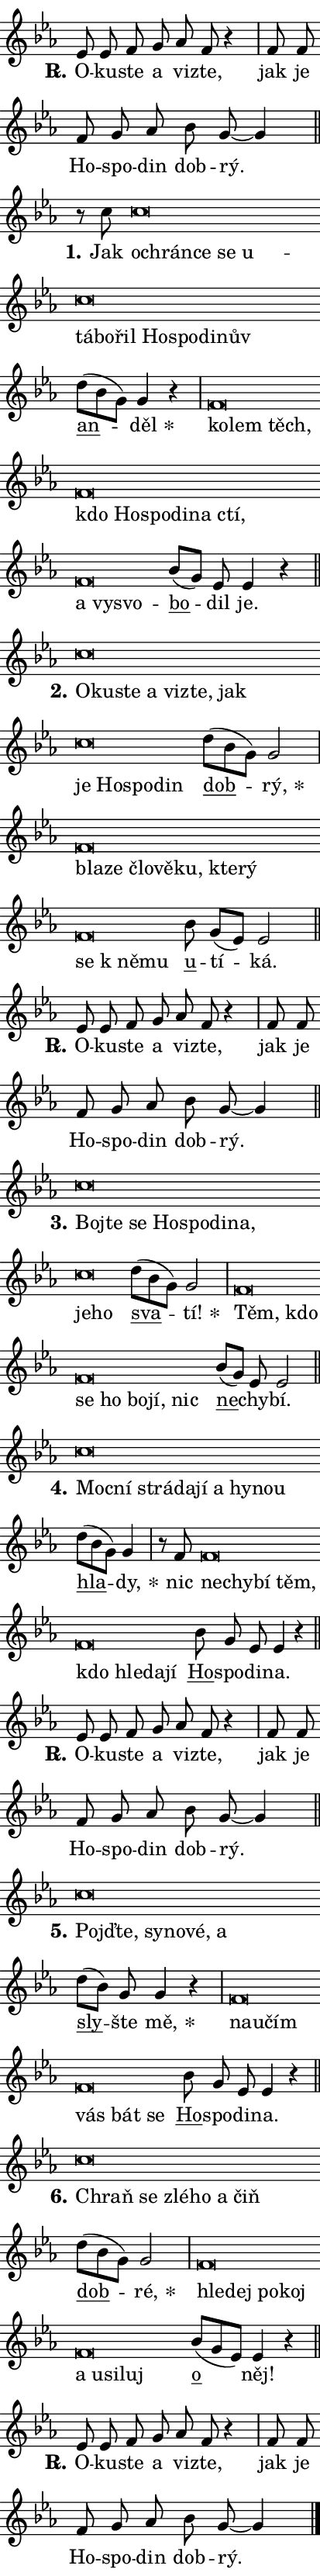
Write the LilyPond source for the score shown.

\version "2.22.1"
\header { tagline = "" }
\paper {
  indent = 0\cm
  top-margin = 0\cm
  right-margin = 0\cm
  bottom-margin = 0\cm
  left-margin = 0\cm
  paper-width = 7\cm
  page-breaking = #ly:one-page-breaking
  system-system-spacing.basic-distance = #11
  score-system-spacing.basic-distance = #11
  ragged-last = ##f
}


%% Author: Thomas Morley
%% https://lists.gnu.org/archive/html/lilypond-user/2020-05/msg00002.html
#(define (line-position grob)
"Returns position of @var[grob} in current system:
   @code{'start}, if at first time-step
   @code{'end}, if at last time-step
   @code{'middle} otherwise
"
  (let* ((col (ly:item-get-column grob))
         (ln (ly:grob-object col 'left-neighbor))
         (rn (ly:grob-object col 'right-neighbor))
         (col-to-check-left (if (ly:grob? ln) ln col))
         (col-to-check-right (if (ly:grob? rn) rn col))
         (break-dir-left
           (and
             (ly:grob-property col-to-check-left 'non-musical #f)
             (ly:item-break-dir col-to-check-left)))
         (break-dir-right
           (and
             (ly:grob-property col-to-check-right 'non-musical #f)
             (ly:item-break-dir col-to-check-right))))
        (cond ((eqv? 1 break-dir-left) 'start)
              ((eqv? -1 break-dir-right) 'end)
              (else 'middle))))

#(define (tranparent-at-line-position vctor)
  (lambda (grob)
  "Relying on @code{line-position} select the relevant enry from @var{vctor}.
Used to determine transparency,"
    (case (line-position grob)
      ((end) (not (vector-ref vctor 0)))
      ((middle) (not (vector-ref vctor 1)))
      ((start) (not (vector-ref vctor 2))))))

noteHeadBreakVisibility =
#(define-music-function (break-visibility)(vector?)
"Makes @code{NoteHead}s transparent relying on @var{break-visibility}"
#{
  \override NoteHead.transparent =
    #(tranparent-at-line-position break-visibility)
#})

#(define delete-ledgers-for-transparent-note-heads
  (lambda (grob)
    "Reads whether a @code{NoteHead} is transparent.
If so this @code{NoteHead} is removed from @code{'note-heads} from
@var{grob}, which is supposed to be @code{LedgerLineSpanner}.
As a result ledgers are not printed for this @code{NoteHead}"
    (let* ((nhds-array (ly:grob-object grob 'note-heads))
           (nhds-list
             (if (ly:grob-array? nhds-array)
                 (ly:grob-array->list nhds-array)
                 '()))
           ;; Relies on the transparent-property being done before
           ;; Staff.LedgerLineSpanner.after-line-breaking is executed.
           ;; This is fragile ...
           (to-keep
             (remove
               (lambda (nhd)
                 (ly:grob-property nhd 'transparent #f))
               nhds-list)))
      ;; TODO find a better method to iterate over grob-arrays, similiar
      ;; to filter/remove etc for lists
      ;; For now rebuilt from scratch
      (set! (ly:grob-object grob 'note-heads)  '())
      (for-each
        (lambda (nhd)
          (ly:pointer-group-interface::add-grob grob 'note-heads nhd))
        to-keep))))

hideNotes = {
  \noteHeadBreakVisibility #begin-of-line-visible
}
unHideNotes = {
  \noteHeadBreakVisibility #all-visible
}

% work-around for resetting accidentals
% https://lilypond.org/doc/v2.23/Documentation/notation/displaying-rhythms#unmetered-music
cadenzaMeasure = {
  \cadenzaOff
  \partial 1024 s1024
  \cadenzaOn
}

#(define-markup-command (accent layout props text) (markup?)
  "Underline accented syllable"
  (interpret-markup layout props
    #{\markup \override #'(offset . 4.3) \underline { #text }#}))

responsum = \markup \concat {
  "R" \hspace #-1.05 \path #0.1 #'((moveto 0 0.07) (lineto 0.9 0.8)) \hspace #0.05 "."
}

\layout {
    \context {
        \Staff
        \remove "Time_signature_engraver"
        \override LedgerLineSpanner.after-line-breaking = #delete-ledgers-for-transparent-note-heads
    }
    \context {
        \Voice {
            \override NoteHead.output-attributes = #'((class . "notehead"))
            \override Hairpin.height = #0.55
        }
    }
    \context {
        \Lyrics {
            \override StanzaNumber.output-attributes = #'((class . "stanzanumber"))
            \override LyricSpace.minimum-distance = #0.9
            \override LyricText.font-name = #"TeX Gyre Schola"
            \override LyricText.font-size = 1
            \override StanzaNumber.font-name = #"TeX Gyre Schola Bold"
            \override StanzaNumber.font-size = 1
        }
    }
}

% magnetic-lyrics.ily
%
%   written by
%     Jean Abou Samra <jean@abou-samra.fr>
%     Werner Lemberg <wl@gnu.org>
%
%   adapted by
%     Jiri Hon <jiri.hon@gmail.com>
%
% Version 2022-Apr-15

% https://www.mail-archive.com/lilypond-user@gnu.org/msg149350.html

#(define (Left_hyphen_pointer_engraver context)
   "Collect syllable-hyphen-syllable occurrences in lyrics and store
them in properties.  This engraver only looks to the left.  For
example, if the lyrics input is @code{foo -- bar}, it does the
following.

@itemize @bullet
@item
Set the @code{text} property of the @code{LyricHyphen} grob between
@q{foo} and @q{bar} to @code{foo}.

@item
Set the @code{left-hyphen} property of the @code{LyricText} grob with
text @q{foo} to the @code{LyricHyphen} grob between @q{foo} and
@q{bar}.
@end itemize

Use this auxiliary engraver in combination with the
@code{lyric-@/text::@/apply-@/magnetic-@/offset!} hook."
   (let ((hyphen #f)
         (text #f))
     (make-engraver
      (acknowledgers
       ((lyric-syllable-interface engraver grob source-engraver)
        (set! text grob)))
      (end-acknowledgers
       ((lyric-hyphen-interface engraver grob source-engraver)
        ;(when (not (grob::has-interface grob 'lyric-space-interface))
          (set! hyphen grob)));)
      ((stop-translation-timestep engraver)
       (when (and text hyphen)
         (ly:grob-set-object! text 'left-hyphen hyphen))
       (set! text #f)
       (set! hyphen #f)))))

#(define (lyric-text::apply-magnetic-offset! grob)
   "If the space between two syllables is less than the value in
property @code{LyricText@/.details@/.squash-threshold}, move the right
syllable to the left so that it gets concatenated with the left
syllable.

Use this function as a hook for
@code{LyricText@/.after-@/line-@/breaking} if the
@code{Left_@/hyphen_@/pointer_@/engraver} is active."
   (let ((hyphen (ly:grob-object grob 'left-hyphen #f)))
     (when hyphen
       (let ((left-text (ly:spanner-bound hyphen LEFT)))
         (when (grob::has-interface left-text 'lyric-syllable-interface)
           (let* ((common (ly:grob-common-refpoint grob left-text X))
                  (this-x-ext (ly:grob-extent grob common X))
                  (left-x-ext
                   (begin
                     ;; Trigger magnetism for left-text.
                     (ly:grob-property left-text 'after-line-breaking)
                     (ly:grob-extent left-text common X)))
                  ;; `delta` is the gap width between two syllables.
                  (delta (- (interval-start this-x-ext)
                            (interval-end left-x-ext)))
                  (details (ly:grob-property grob 'details))
                  (threshold (assoc-get 'squash-threshold details 0.2)))
             (when (< delta threshold)
               (let* (;; We have to manipulate the input text so that
                      ;; ligatures crossing syllable boundaries are not
                      ;; disabled.  For languages based on the Latin
                      ;; script this is essentially a beautification.
                      ;; However, for non-Western scripts it can be a
                      ;; necessity.
                      (lt (ly:grob-property left-text 'text))
                      (rt (ly:grob-property grob 'text))
                      (is-space (grob::has-interface hyphen 'lyric-space-interface))
                      (space (if is-space " " ""))
                      (space-markup (grob-interpret-markup grob " "))
                      (space-size (interval-length (ly:stencil-extent space-markup X)))
                      (extra-delta (if is-space space-size 0))
                      ;; Append new syllable.
                      (ltrt-space (if (and (string? lt) (string? rt))
                                (string-append lt space rt)
                                (make-concat-markup (list lt space rt))))
                      ;; Right-align `ltrt` to the right side.
                      (ltrt-space-markup (grob-interpret-markup
                               grob
                               (make-translate-markup
                                (cons (interval-length this-x-ext) 0)
                                (make-right-align-markup ltrt-space)))))
                 (begin
                   ;; Don't print `left-text`.
                   (ly:grob-set-property! left-text 'stencil #f)
                   ;; Set text and stencil (which holds all collected
                   ;; syllables so far) and shift it to the left.
                   (ly:grob-set-property! grob 'text ltrt-space)
                   (ly:grob-set-property! grob 'stencil ltrt-space-markup)
                   (ly:grob-translate-axis! grob (- (- delta extra-delta)) X))))))))))


#(define (lyric-hyphen::displace-bounds-first grob)
   ;; Make very sure this callback isn't triggered too early.
   (let ((left (ly:spanner-bound grob LEFT))
         (right (ly:spanner-bound grob RIGHT)))
     (ly:grob-property left 'after-line-breaking)
     (ly:grob-property right 'after-line-breaking)
     (ly:lyric-hyphen::print grob)))

squashThreshold = #0.4

\layout {
  \context {
    \Lyrics
    \consists #Left_hyphen_pointer_engraver
    \override LyricText.after-line-breaking =
      #lyric-text::apply-magnetic-offset!
    \override LyricHyphen.stencil = #lyric-hyphen::displace-bounds-first
    \override LyricText.details.squash-threshold = \squashThreshold
    \override LyricHyphen.minimum-distance = 0
    \override LyricHyphen.minimum-length = \squashThreshold
  }
}

squash = \override LyricText.details.squash-threshold = 9999
unSquash = \override LyricText.details.squash-threshold = \squashThreshold

left = \override LyricText.self-alignment-X = #LEFT
unLeft = \revert LyricText.self-alignment-X

starOffset = #(lambda (grob) 
                (let ((x_offset (ly:self-alignment-interface::aligned-on-x-parent grob)))
                  (if (= x_offset 0) 0 (+ x_offset 1.2))))

star = #(define-music-function (syllable)(string?)
"Append star separator at the end of a syllable"
#{
  \once \override LyricText.X-offset = #starOffset
  \lyricmode { \markup {
    #syllable
    \override #'((font-name . "TeX Gyre Schola Bold")) \hspace #0.2 \lower #0.65 \larger "*"
  } }
#})

starAccent = #(define-music-function (syllable)(string?)
"Append star separator at the end of a syllable and make accent"
#{
  \once \override LyricText.X-offset = #starOffset
  \lyricmode { \markup {
    \accent #syllable
    \override #'((font-name . "TeX Gyre Schola Bold")) \hspace #0.2 \lower #0.65 \larger "*"
  } }
#})

breath = #(define-music-function (syllable)(string?)
"Append breathing indicator at the end of a syllable"
#{
  \lyricmode { \markup { #syllable "+" } }
#})

optionalBreath = #(define-music-function (syllable)(string?)
"Append optional breathing indicator at the end of a syllable"
#{
  \lyricmode { \markup { #syllable "(+)" } }
#})


\score {
    <<
        \new Voice = "melody" { \cadenzaOn \key es \major \relative { es'8 es f g as f r4 \cadenzaMeasure \bar "|" f8 f \bar "" f g as \bar "" bes g~ g4 \cadenzaMeasure \bar "||" \break }
\relative { r8 c''8 c\breve*1/16 \hideNotes \breve*1/16 \bar "" \breve*1/16 \bar "" \breve*1/16 \bar "" \breve*1/16 \bar "" \breve*1/16 \bar "" \breve*1/16 \bar "" \breve*1/16 \bar "" \breve*1/16 \bar "" \breve*1/16 \bar "" \breve*1/16 \breve*1/16 \bar "" \unHideNotes \bar "" d8[( bes g)] g4 r \cadenzaMeasure \bar "|" f\breve*1/16 \hideNotes \breve*1/16 \bar "" \breve*1/16 \bar "" \breve*1/16 \bar "" \breve*1/16 \bar "" \breve*1/16 \bar "" \breve*1/16 \bar "" \breve*1/16 \bar "" \breve*1/16 \bar "" \breve*1/16 \bar "" \breve*1/16 \breve*1/16 \bar "" \unHideNotes \bar "" bes8[( g)] es es4 r \cadenzaMeasure \bar "||" \break }
\relative { c''\breve*1/16 \hideNotes \breve*1/16 \bar "" \breve*1/16 \bar "" \breve*1/16 \bar "" \breve*1/16 \bar "" \breve*1/16 \bar "" \breve*1/16 \bar "" \breve*1/16 \bar "" \breve*1/16 \bar "" \breve*1/16 \breve*1/16 \bar "" \unHideNotes \bar "" d8[( bes g)] g2 \cadenzaMeasure \bar "|" f\breve*1/16 \hideNotes \breve*1/16 \bar "" \breve*1/16 \bar "" \breve*1/16 \bar "" \breve*1/16 \bar "" \breve*1/16 \bar "" \breve*1/16 \bar "" \breve*1/16 \bar "" \breve*1/16 \breve*1/16 \bar "" \unHideNotes \bar "" bes8 g[( es)] es2 \cadenzaMeasure \bar "||" \break }
\relative { es'8 es f g as f r4 \cadenzaMeasure \bar "|" f8 f \bar "" f g as \bar "" bes g~ g4 \cadenzaMeasure \bar "||" \break }
\relative { c''\breve*1/16 \hideNotes \breve*1/16 \bar "" \breve*1/16 \bar "" \breve*1/16 \bar "" \breve*1/16 \bar "" \breve*1/16 \bar "" \breve*1/16 \bar "" \breve*1/16 \breve*1/16 \bar "" \unHideNotes \bar "" d8[( bes g)] g2 \cadenzaMeasure \bar "|" f\breve*1/16 \hideNotes \breve*1/16 \bar "" \breve*1/16 \bar "" \breve*1/16 \bar "" \breve*1/16 \bar "" \breve*1/16 \breve*1/16 \bar "" \unHideNotes \bar "" bes8[( g)] es es2 \cadenzaMeasure \bar "||" \break }
\relative { c''\breve*1/16 \hideNotes \breve*1/16 \bar "" \breve*1/16 \bar "" \breve*1/16 \bar "" \breve*1/16 \bar "" \breve*1/16 \bar "" \breve*1/16 \breve*1/16 \bar "" \unHideNotes \bar "" d8[( bes g)] g4 \cadenzaMeasure \bar "|" r8 f8 f\breve*1/16 \hideNotes \breve*1/16 \bar "" \breve*1/16 \bar "" \breve*1/16 \bar "" \breve*1/16 \bar "" \breve*1/16 \bar "" \breve*1/16 \breve*1/16 \bar "" \unHideNotes \bar "" bes8 g es es4 r \cadenzaMeasure \bar "||" \break }
\relative { es'8 es f g as f r4 \cadenzaMeasure \bar "|" f8 f \bar "" f g as \bar "" bes g~ g4 \cadenzaMeasure \bar "||" \break }
\relative { c''\breve*1/16 \hideNotes \breve*1/16 \bar "" \breve*1/16 \bar "" \breve*1/16 \bar "" \breve*1/16 \breve*1/16 \bar "" \unHideNotes \bar "" d8[( bes)] g g4 r \cadenzaMeasure \bar "|" f\breve*1/16 \hideNotes \breve*1/16 \bar "" \breve*1/16 \bar "" \breve*1/16 \bar "" \breve*1/16 \breve*1/16 \bar "" \unHideNotes \bar "" bes8 g es es4 r \cadenzaMeasure \bar "||" \break }
\relative { c''\breve*1/16 \hideNotes \breve*1/16 \bar "" \breve*1/16 \bar "" \breve*1/16 \bar "" \breve*1/16 \breve*1/16 \bar "" \unHideNotes \bar "" d8[( bes g)] g2 \cadenzaMeasure \bar "|" f\breve*1/16 \hideNotes \breve*1/16 \bar "" \breve*1/16 \bar "" \breve*1/16 \bar "" \breve*1/16 \bar "" \breve*1/16 \bar "" \breve*1/16 \breve*1/16 \bar "" \unHideNotes \bar "" bes8[( g es)] es4 r \cadenzaMeasure \bar "||" \break }
\relative { es'8 es f g as f r4 \cadenzaMeasure \bar "|" f8 f \bar "" f g as \bar "" bes g~ g4 \cadenzaMeasure \bar "||" \break } \bar "|." }
        \new Lyrics \lyricsto "melody" { \lyricmode { \set stanza = \responsum
O -- ku -- ste a vi -- zte, jak je Ho -- spo -- din dob -- rý.
\set stanza = "1."
Jak \left o -- \squash chrán -- ce se u -- tá -- bo -- řil Ho -- spo -- di -- nův \unLeft \unSquash \markup \accent an -- \star děl \left ko -- \squash lem těch, kdo Ho -- spo -- di -- na ctí, a vy -- svo -- \unLeft \unSquash \markup \accent bo -- dil je.
\set stanza = "2."
\left O -- \squash ku -- ste a vi -- zte, jak je Ho -- spo -- din \unLeft \unSquash \markup \accent dob -- \star rý, \left bla -- \squash ze člo -- vě -- ku, kte -- rý se "k ně" -- mu \unLeft \unSquash \markup \accent u -- tí -- ká.
\set stanza = \responsum
O -- ku -- ste a vi -- zte, jak je Ho -- spo -- din dob -- rý.
\set stanza = "3."
\left Boj -- \squash te se Ho -- spo -- di -- na, je -- ho \unLeft \unSquash \markup \accent sva -- \star tí! \left Těm, \squash kdo se ho bo -- jí, nic \unLeft \unSquash \markup \accent ne -- chy -- bí.
\set stanza = "4."
\left Moc -- \squash ní strá -- da -- jí a hy -- nou \unLeft \unSquash \markup \accent hla -- \star dy, nic \left ne -- \squash chy -- bí těm, kdo hle -- da -- jí \unLeft \unSquash \markup \accent Ho -- spo -- di -- na.
\set stanza = \responsum
O -- ku -- ste a vi -- zte, jak je Ho -- spo -- din dob -- rý.
\set stanza = "5."
\left Pojď -- \squash te, sy -- no -- vé, a \unLeft \unSquash \markup \accent sly -- šte \star mě, \left na -- \squash u -- čím vás bát se \unLeft \unSquash \markup \accent Ho -- spo -- di -- na.
\set stanza = "6."
\left Chraň \squash se zlé -- ho a čiň \unLeft \unSquash \markup \accent dob -- \star ré, \left hle -- \squash dej po -- koj a u -- si -- luj \unLeft \unSquash \markup \accent o něj!
\set stanza = \responsum
O -- ku -- ste a vi -- zte, jak je Ho -- spo -- din dob -- rý. } }
    >>
    \layout {}
}
